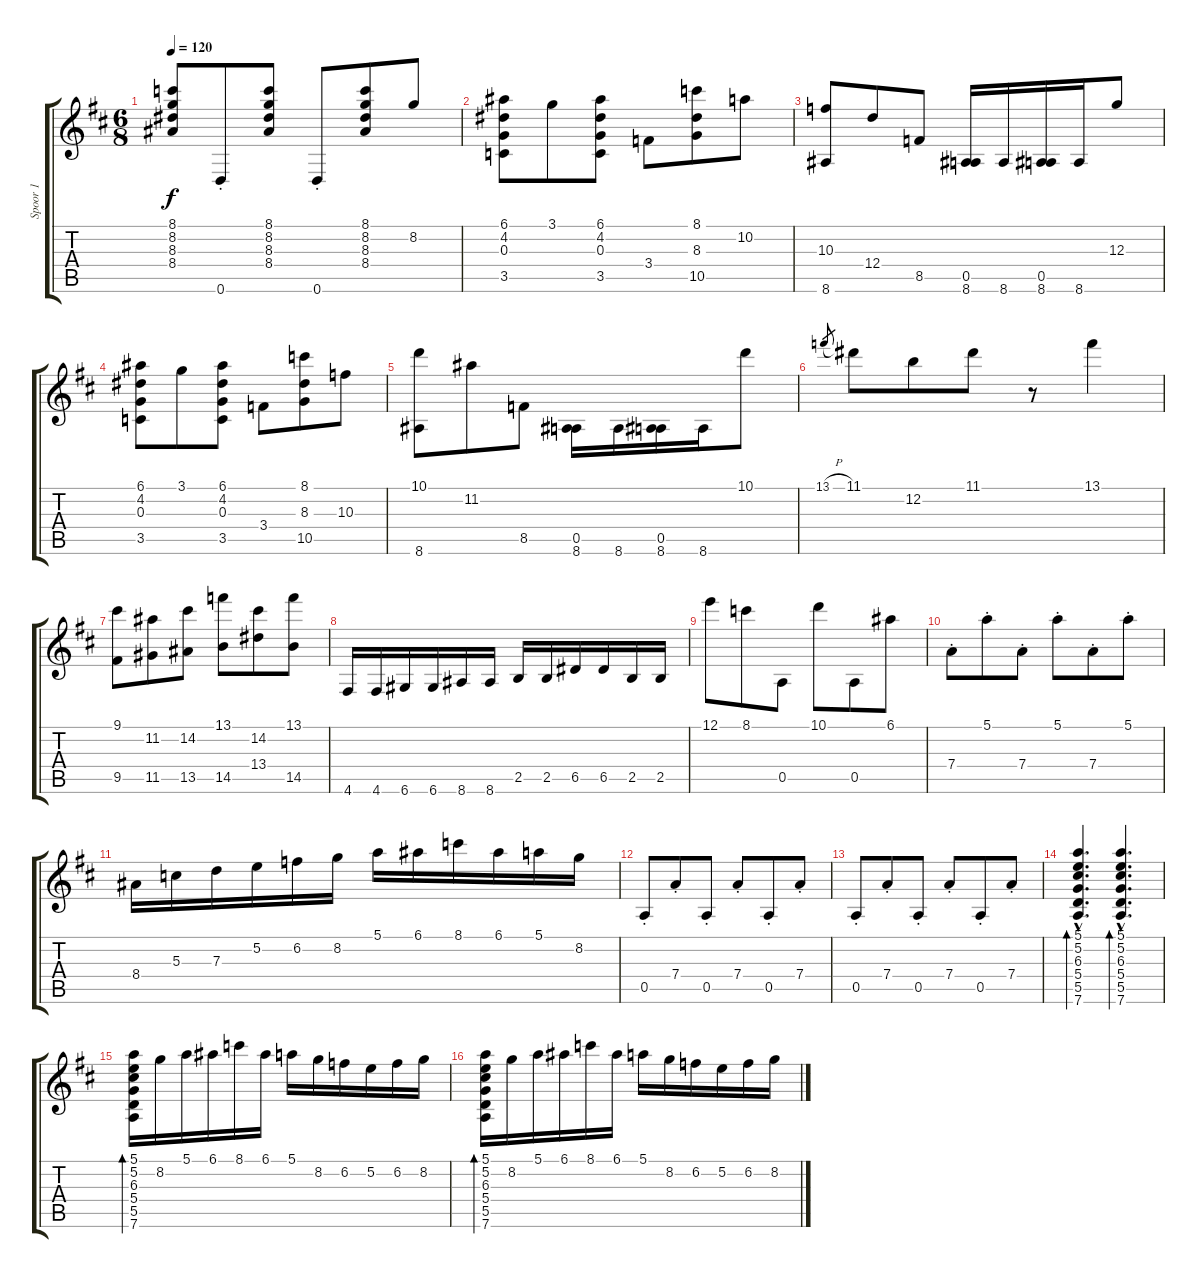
\track ("Spoor 1" "Spoor 1") {instrument acousticguitarnylon}
\staff {score tabs}
\tuning (E4 B3 G3 D3 A2 D2) {hide}
\ts (6 8)
\tempo 120
\clef g2
\ks d
(8.1 8.2 8.3 8.4).8{dy f} 0.6{st}.8 (8.1 8.2 8.3 8.4).8 0.6{st}.8 (8.1 8.2 8.3 8.4).8 8.2.8 |
(6.1 4.2 0.3 3.5).8 3.1.8 (6.1 4.2 0.3 3.5).8 3.4.8 (8.1 8.3 10.5).8 10.2.8 |
(10.3 8.6).8 12.4.8 8.5.8 (0.5 8.6).16 8.6.16 (0.5 8.6).16 8.6.16 12.3.8 |
(6.1 4.2 0.3 3.5).8 3.1.8 (6.1 4.2 0.3 3.5).8 3.4.8 (8.1 8.3 10.5).8 10.3.8 |
(10.1 8.6).8 11.2.8 8.5.8 (0.5 8.6).16 8.6.16 (0.5 8.6).16 8.6.16 10.1.8 |
13.1{h}.8{gr} 11.1.8 12.2.8 11.1.8 r.8 13.1.4 |
(9.1 9.5).8 (11.2 11.5).8 (14.2 13.5).8 (13.1 14.5).8 (14.2 13.4).8 (13.1 14.5).8 |
4.6.16 4.6.16 6.6.16 6.6.16 8.6.16 8.6.16 2.5.16 2.5.16 6.5.16 6.5.16 2.5.16 2.5.16 |
12.1.8 8.1.8 0.5.8 10.1.8 0.5.8 6.1.8 |
7.4{st}.8 5.1{st}.8 7.4{st}.8 5.1{st}.8 7.4{st}.8 5.1{st}.8 |
8.4.16 5.3.16 7.3.16 5.2.16 6.2.16 8.2.16 5.1.16 6.1.16 8.1.16 6.1.16 5.1.16 8.2.16 |
0.5{st}.8 7.4{st}.8 0.5{st}.8 7.4{st}.8 0.5{st}.8 7.4{st}.8 |
0.5{st}.8 7.4{st}.8 0.5{st}.8 7.4{st}.8 0.5{st}.8 7.4{st}.8 |
(5.1{hac} 5.2{hac} 6.3{hac} 5.4{hac} 5.5{hac} 7.6{hac}).4{d bd 120} (5.1{hac} 5.2{hac} 6.3{hac} 5.4{hac} 5.5{hac} 7.6{hac}).4{d bd 120} |
(5.1 5.2 6.3 5.4 5.5 7.6).16{bd 240} 8.2.16 5.1.16 6.1.16 8.1.16 6.1.16 5.1.16 8.2.16 6.2.16 5.2.16 6.2.16 8.2.16 |
(5.1 5.2 6.3 5.4 5.5 7.6).16{bd 240} 8.2.16 5.1.16 6.1.16 8.1.16 6.1.16 5.1.16 8.2.16 6.2.16 5.2.16 6.2.16 8.2.16
